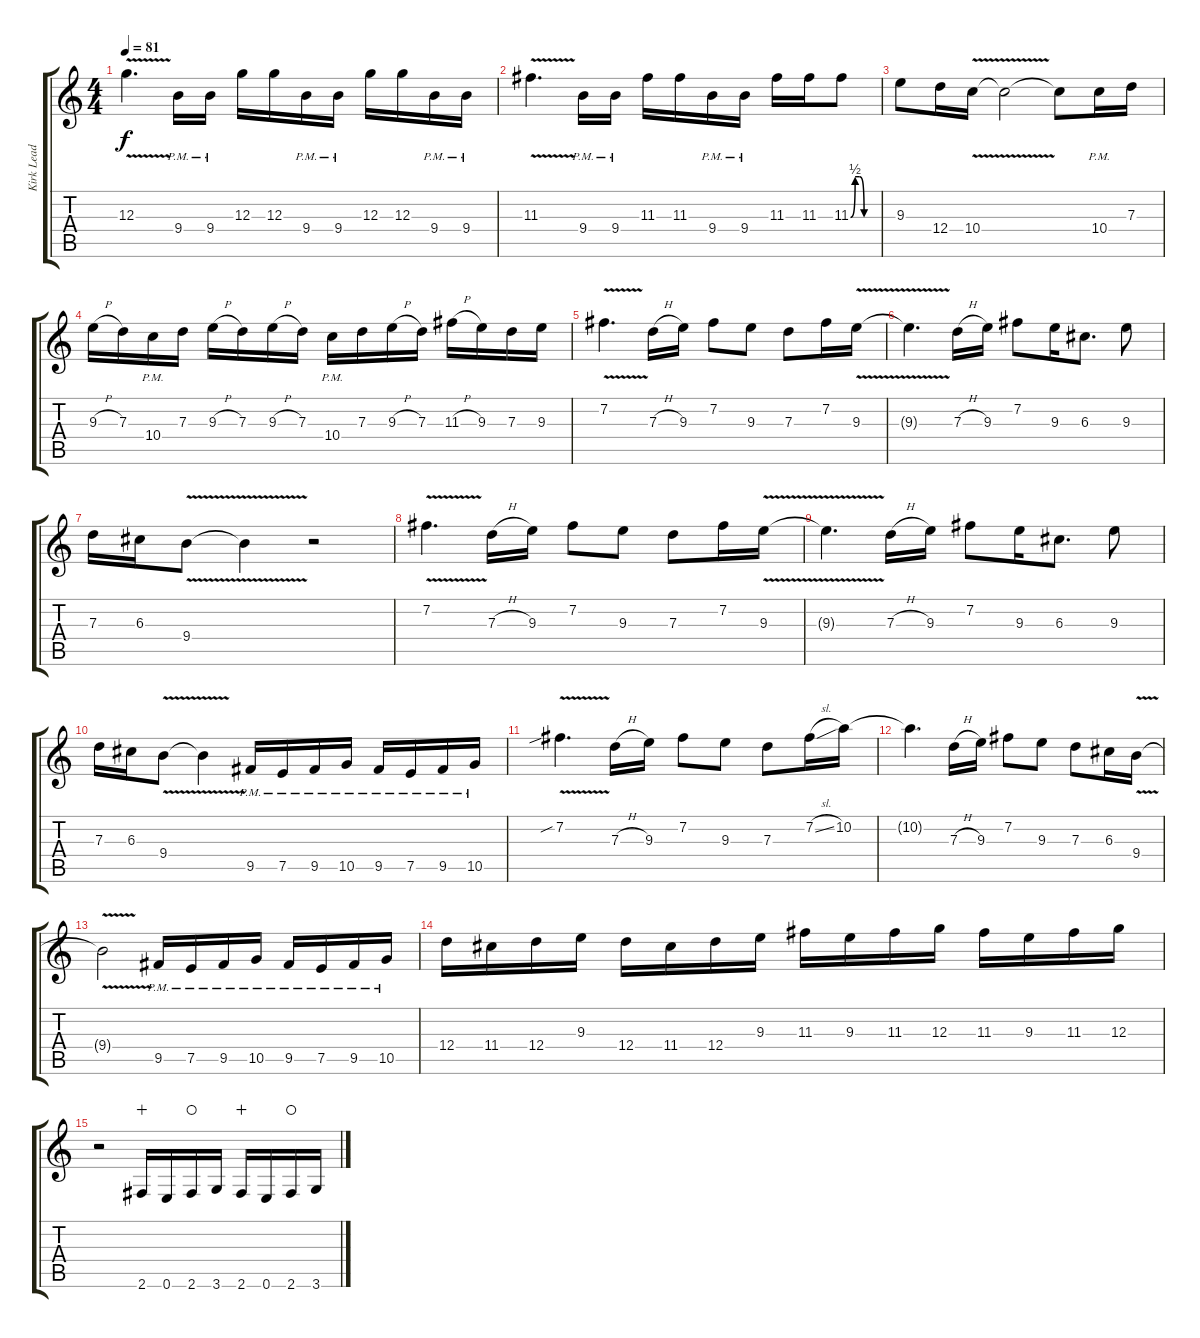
\track ("Kirk Lead 1" "Kirk Lead ") {instrument distortionguitar}
\staff {score tabs}
\tuning (E4 B3 G3 D3 A2 E2) {hide}
\ts (4 4)
\tempo 81
\clef g2
\ks c
12.3{v}.4{d dy f} 9.4{pm}.16 9.4{pm}.16 12.3.16 12.3.16 9.4{pm}.16 9.4{pm}.16 12.3.16 12.3.16 9.4{pm}.16 9.4{pm}.16 |
11.3{v}.4{d} 9.4{pm}.16 9.4{pm}.16 11.3.16 11.3.16 9.4{pm}.16 9.4{pm}.16 11.3.16 11.3.16 11.3{be (custom 0 0 10 2 20 2 30 0 60 0)}.8 |
9.3.8 12.4.16 10.4{v}.16 10.4{t}.2 10.4{t}.8 10.4{pm}.16 7.3.16 |
9.3{h}.16 7.3.16 10.4{pm}.16 7.3.16 9.3{h}.16 7.3.16 9.3{h}.16 7.3.16 10.4{pm}.16 7.3.16 9.3{h}.16 7.3.16 11.3{h}.16 9.3.16 7.3.16 9.3.16 |
7.2{v}.4{d volume 12 instrument distortionguitar} 7.3{h}.16 9.3.16 7.2.8 9.3.8 7.3.8 7.2.16 9.3{v}.16 |
9.3{t}.4{d} 7.3{h}.16 9.3.16 7.2.8 9.3.16 6.3.8{d} 9.3.8 |
7.3.16 6.3.16 9.4{v}.8 9.4{t}.4 r.2 |
7.2{v}.4{d} 7.3{h}.16 9.3.16 7.2.8 9.3.8 7.3.8 7.2.16 9.3{v}.16 |
9.3{t}.4{d} 7.3{h}.16 9.3.16 7.2.8 9.3.16 6.3.8{d} 9.3.8 |
7.3.16 6.3.16 9.4{v}.8 9.4{t}.4 9.5{pm}.16 7.5{pm}.16 9.5{pm}.16 10.5{pm}.16 9.5{pm}.16 7.5{pm}.16 9.5{pm}.16 10.5{pm}.16 |
7.2{v sib}.4{d} 7.3{h}.16 9.3.16 7.2.8 9.3.8 7.3.8 7.2{sl}.16 10.2.16 |
10.2{t}.4{d} 7.3{h}.16 9.3.16 7.2.8 9.3.8 7.3.8 6.3.16 9.4{v}.16 |
9.4{t}.2 9.5{pm}.16 7.5{pm}.16 9.5{pm}.16 10.5{pm}.16 9.5{pm}.16 7.5{pm}.16 9.5{pm}.16 10.5{pm}.16 |
12.4.16 11.4.16 12.4.16 9.3.16 12.4.16 11.4.16 12.4.16 9.3.16 11.3.16 9.3.16 11.3.16 12.3.16 11.3.16 9.3.16 11.3.16 12.3.16 |
r.2 2.6.16{volume 5 wahc} 0.6.16 2.6.16{waho} 3.6.16 2.6.16{wahc} 0.6.16 2.6.16{waho} 3.6.16
